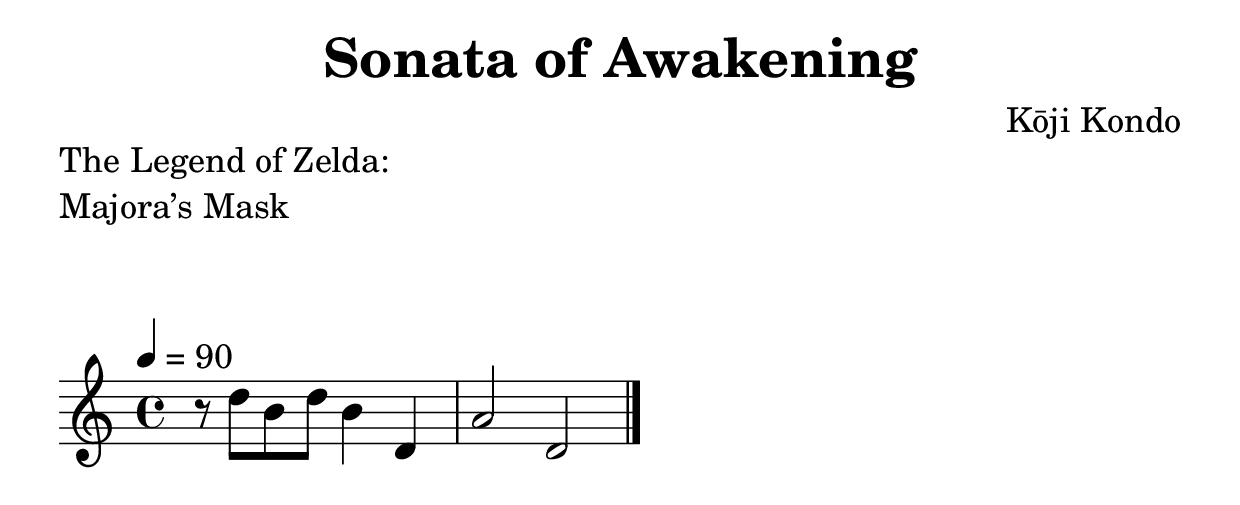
\version "2.20.0"

\include "header.ily"

\version "2.20.0"

title = "Sonata of Awakening"

song = \relative c'' {
  \tempo 4 = 90
  \time 4/4

  r8 d' b d b4 d, | % 1
  a'2 d, \bar "|." % 2
}


\header {
  title = \title
  piece = \markup \left-column { "The Legend of Zelda:" "Majora’s Mask" }
}

\include "articulate.ly"

staff = \new Staff \with { midiInstrument = "ocarina" } {
  \clef "treble^8"
  \song
}

\score {
  \staff

  \layout {
    \context {
      \Score
      \omit ClefModifier
    }
  }
}

\score {
  \unfoldRepeats \articulate \staff

  \midi {}
}

